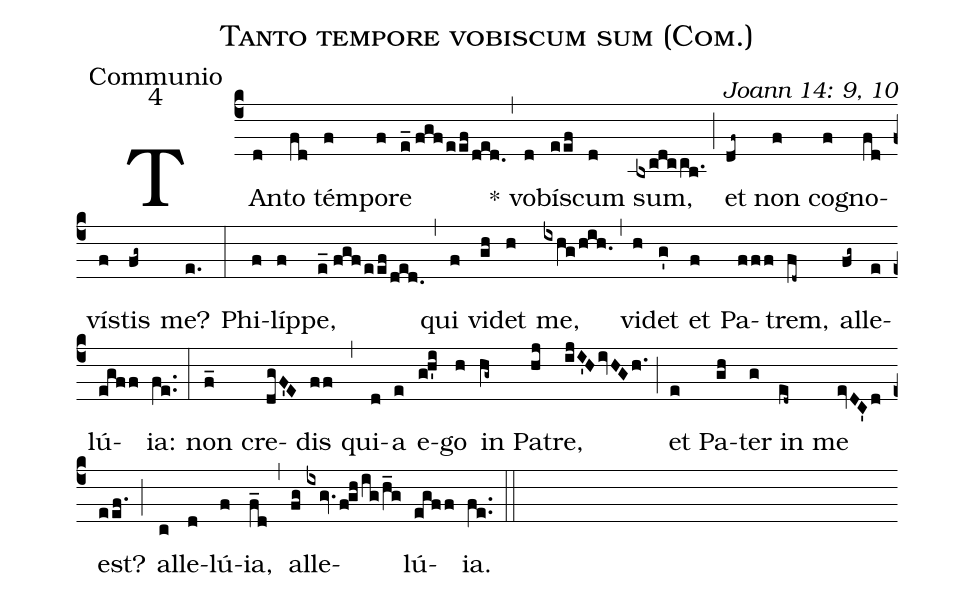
name: Tanto tempore vobiscum sum (Com.);
office-part: Communio;
mode: 4;
commentary: Joann 14: 9, 10;
%%
(c4) TAn(d)to(fd) tém(f)po(f)re(e_//fgf/eef/ded.) *(,) vo(d)bís(eef)cum(d) sum,(bxcdccb.) (;) et(df~) non(f) co(f)gno(fd)vís(f)tis(fg~) me?(e.) (:)
Phi(f)líp(f)pe,(e_//fgf/eef/ded.) (,) qui(f) vi(gh)det(h) me,(ixhg/hih.) (,) vi(h)det(g') et(f) Pa(fff)trem,(fd~) al(fg~)le(e)lú(egff)ia:(fe..) (:)
non(f_) cre(dgF'E)dis(ff) (,) qui(d)a(e) e(g!h'i)go(h) in(hg~) Pa(hj)tre,(ijI'H/ivHGh.) (;) et(e) Pa(gh)ter(g) in(ed~) me(evDC'd) est?(eef.) (;) al(c)le(d)lú(f)ia,(f_d) (,) al(fg)le(ixgv./f!gh/ig/h_g)lú(egff)ia.(fe..) (::)
